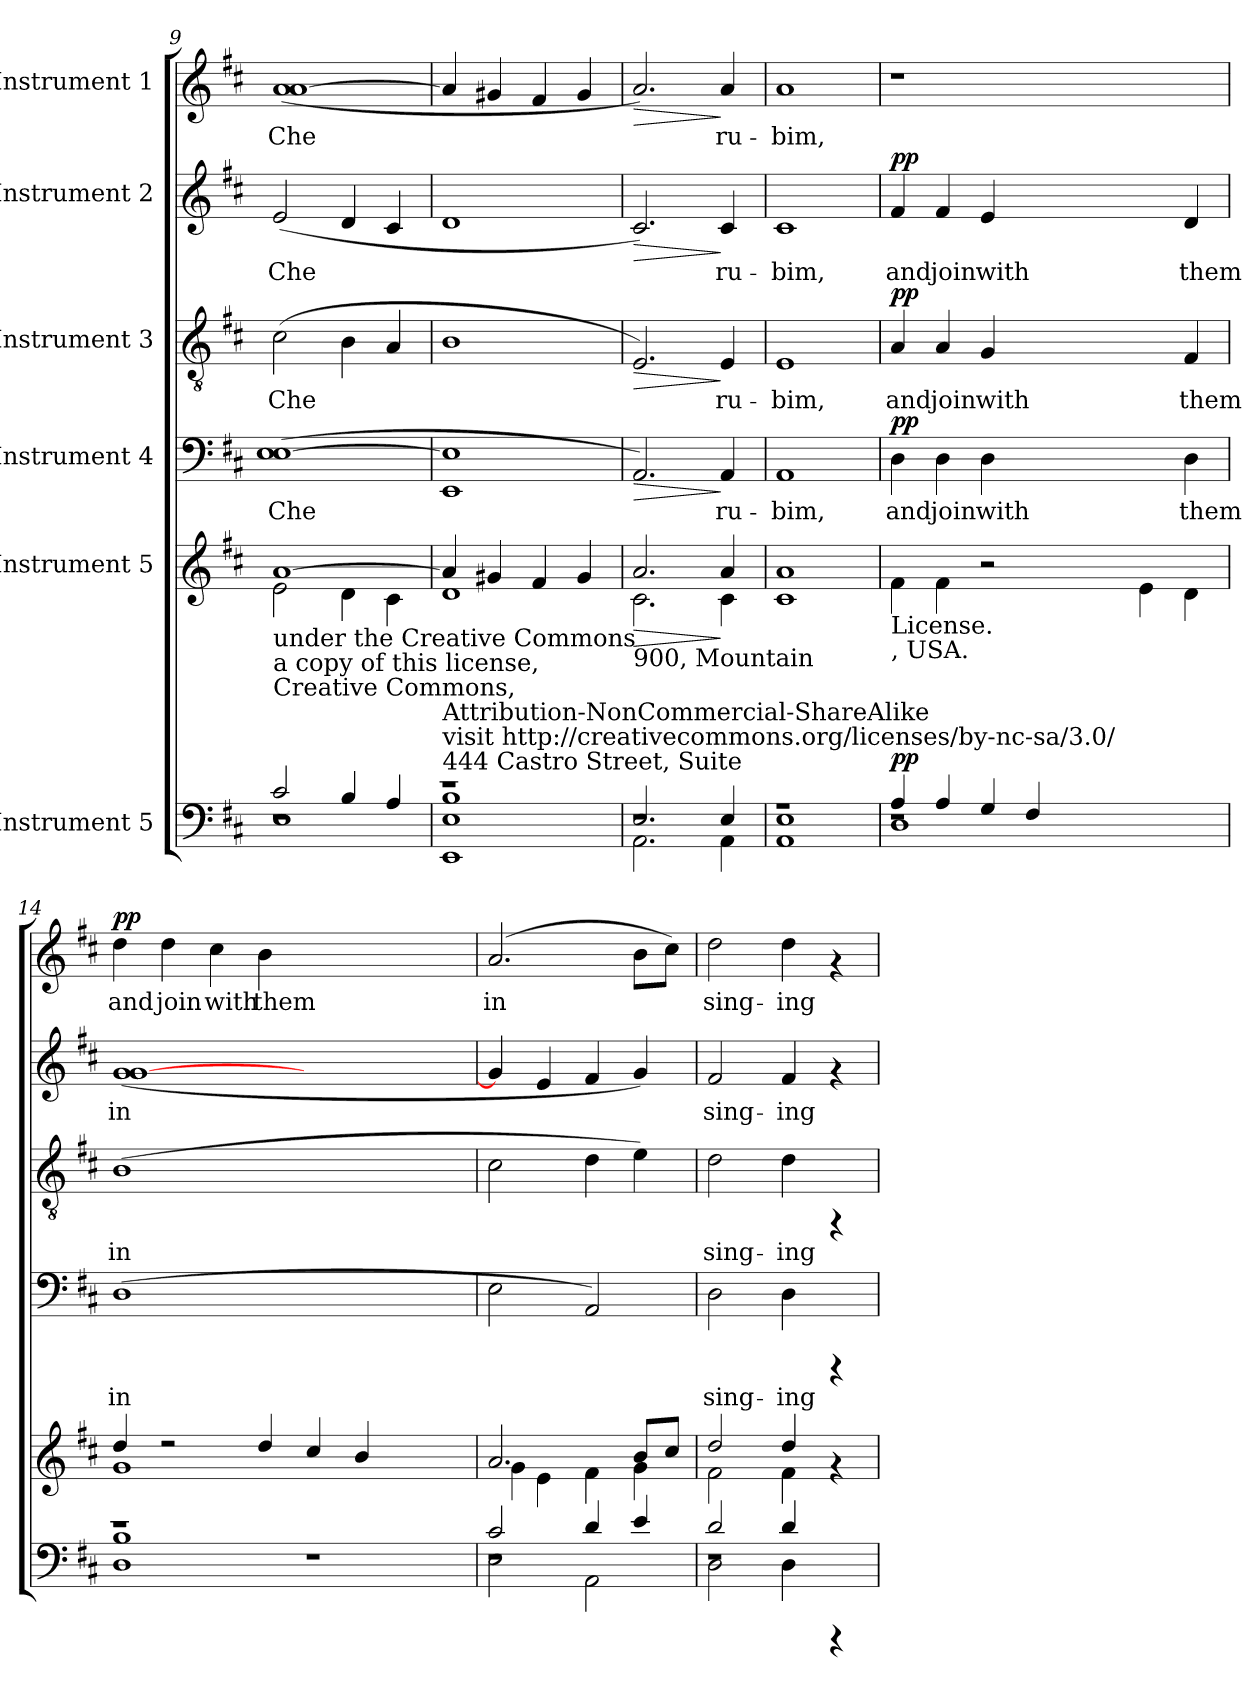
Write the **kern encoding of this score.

**kern	**dynam	**kern	**dynam	**kern	**text	**dynam	**kern	**text	**dynam	**kern	**text	**dynam	**kern	**text	**dynam
*part6	*part6	*part5	*part5	*part4	*part4	*part4	*part3	*part3	*part3	*part2	*part2	*part2	*part1	*part1	*part1
*staff6	*staff6	*staff5	*staff5	*staff4	*staff4	*staff4	*staff3	*staff3	*staff3	*staff2	*staff2	*staff2	*staff1	*staff1	*staff1
*I"Instrument 5	*	*I"Instrument 5	*	*I"Instrument 4	*	*	*I"Instrument 3	*	*	*I"Instrument 2	*	*	*I"Instrument 1	*	*
*clefF4	*	*clefG2	*	*clefF4	*	*	*clefGv2	*	*	*clefG2	*	*	*clefG2	*	*
*k[f#c#]	*	*k[f#c#]	*	*k[f#c#]	*	*	*k[f#c#]	*	*	*k[f#c#]	*	*	*k[f#c#]	*	*
*D:	*	*D:	*	*D:	*	*	*D:	*	*	*D:	*	*	*D:	*	*
=9	=9	=9	=9	=9	=9	=9	=9	=9	=9	=9	=9	=9	=9	=9	=9
*^	*	*^	*	*	*	*	*	*	*	*	*	*	*	*	*
*	*^	*	*	*	*	*	*	*	*	*	*	*	*	*	*	*	*
!	!	!	!	!LO:TX:b:t=under the Creative Commons	!	!	!	!	!	!	!	!	!	!	!	!	!	!
!	!	!	!	!LO:TX:b:t=a copy of this license,	!	!	!	!	!	!	!	!	!	!	!	!	!	!
!	!	!	!	!LO:TX:b:t=Creative Commons,	!	!	!	!	!	!	!	!	!	!	!	!	!	!
!	!	!	!	!	!	!	!	!LO:LY:b	!	!	!LO:LY:b	!	!	!LO:LY:b	!	!	!LO:LY:b	!
1r	2c#/	1E	.	[>1a	2e\	.	(>1E [>1E	Che-	.	(>2c#\	Che-	.	(>2e/	Che-	.	(<1a [<1a	Che-	.
!	!	!	!	!	!	!	!	!	!	!	!LO:LY:b	!	!	!LO:LY:b	!	!	!	!
.	4B/	.	.	.	4d\	.	.	.	.	4B\	--	.	4d/	--	.	.	.	.
!	!	!	!	!	!	!	!	!	!	!	!LO:LY:b	!	!	!LO:LY:b	!	!	!	!
.	4A/	.	.	.	4c#\	.	.	.	.	4A/	--	.	4c#/	--	.	.	.	.
*	*v	*v	*	*	*	*	*	*	*	*	*	*	*	*	*	*	*	*
=10	=10	=10	=10	=10	=10	=10	=10	=10	=10	=10	=10	=10	=10	=10	=10	=10	=10
!	!	!	!LO:TX:b:t=Attribution-NonCommercial-ShareAlike	!	!	!	!	!	!	!	!	!	!	!	!	!	!
!	!	!	!LO:TX:b:t=visit http&colon;//creativecommons.org/licenses/by-nc-sa/3.0/	!	!	!	!	!	!	!	!	!	!	!	!	!	!
!	!	!	!LO:TX:b:t=444 Castro Street, Suite	!	!	!	!	!	!	!	!	!	!	!	!	!	!
!	!	!	!	!	!	!	!LO:LY:b	!	!	!LO:LY:b	!	!	!LO:LY:b	!	!	!LO:LY:b	!
1r	1B 1E 1EE	.	4a/]	1d	.	1E] 1EE	--	.	1B	--	.	1d	--	.	4a/]	--	.
!	!	!	!	!	!	!	!	!	!	!	!	!	!	!	!	!LO:LY:b	!
.	.	.	4g#X/	.	.	.	.	.	.	.	.	.	.	.	4g#X/	--	.
!	!	!	!	!	!	!	!	!	!	!	!	!	!	!	!	!LO:LY:b	!
.	.	.	4f#/	.	.	.	.	.	.	.	.	.	.	.	4f#/	--	.
!	!	!	!	!	!	!	!	!	!	!	!	!	!	!	!	!LO:LY:b	!
.	.	.	4g#/	.	.	.	.	.	.	.	.	.	.	.	4g#/	--	.
=11	=11	=11	=11	=11	=11	=11	=11	=11	=11	=11	=11	=11	=11	=11	=11	=11	=11
*	*^	*	*	*	*	*	*	*	*	*	*	*	*	*	*	*	*
!	!	!	!	!LO:TX:b:t=900, Mountain	!	!	!	!	!	!	!	!	!	!	!	!	!	!
!	!	!	!	!	!	!LO:HP:b	!	!LO:LY:b	!LO:HP:b	!	!LO:LY:b	!LO:HP:b	!	!LO:LY:b	!LO:HP:b	!	!LO:LY:b	!LO:HP:b
1r	2.E/	2.AA\	.	2.a/	2.c#\	>	2.AA/)	--	>	2.E/)	--	>	2.c#/)	--	>	2.a/)	--	>
!	!	!	!	!	!	!	!	!LO:LY:b	!	!	!LO:LY:b	!	!	!LO:LY:b	!	!	!LO:LY:b	!
.	4E/	4AA\	.	4a/	4c#\	]	4AA/	-ru-	]	4E/	-ru-	]	4c#/	-ru-	]	4a/	-ru-	]
=12	=12	=12	=12	=12	=12	=12	=12	=12	=12	=12	=12	=12	=12	=12	=12	=12	=12	=12
!	!	!	!	!LO:TX:b:t=3.0 Unported	!	!	!	!	!	!	!	!	!	!	!	!	!	!
!	!	!	!	!LO:TX:b:t=View, California, 94041	!	!	!	!	!	!	!	!	!	!	!	!	!	!
!	!	!	!	!	!	!	!	!LO:LY:b	!	!	!LO:LY:b	!	!	!LO:LY:b	!	!	!LO:LY:b	!
*	*v	*v	*	*	*	*	*	*	*	*	*	*	*	*	*	*	*	*
*	*	*	*v	*v	*	*	*	*	*	*	*	*	*	*	*	*	*
1r	1E 1AA	.	1c# 1a	.	1AA	-bim,	.	1E	-bim,	.	1c#	-bim,	.	1a	-bim,	.
!!LO:PB:g=z
=13!	=13!	=13!	=13!	=13!	=13!	=13!	=13!	=13!	=13!	=13!	=13!	=13!	=13!	=13!	=13!	=13!
*	*^	*	*	*	*	*	*	*	*	*	*	*	*	*	*	*
!	!	!	!	!LO:TX:b:t=License.	!	!	!	!	!	!	!	!	!	!	!	!	!
!	!	!	!	!LO:TX:b:t=, USA.	!	!	!	!	!	!	!	!	!	!	!	!	!
!	!	!	!LO:DY:a	!	!	!	!LO:LY:b	!LO:DY:a	!	!LO:LY:b	!LO:DY:a	!	!LO:LY:b	!LO:DY:a	!	!	!
1r	4A/	1D	pp	4f#\	.	4D\	and	pp	4A/	and	pp	4f#/	and	pp	1r	.	.
!	!	!	!	!	!	!	!LO:LY:b	!	!	!LO:LY:b	!	!	!LO:LY:b	!	!	!	!
.	4A/	.	.	4f#\	.	4D\	join	.	4A/	join	.	4f#/	join	.	.	.	.
!	!	!	!	!	!	!	!LO:LY:b	!	!	!LO:LY:b	!	!	!LO:LY:b	!	!	!	!
.	4G/	.	.	2r	.	4D\	with	.	4G/	with	.	4e/	with	.	.	.	.
.	4F#/	.	.	.	.	1ryy	.	.	1ryy	.	.	1ryy	.	.	.	.	.
1ryy	1ryy	1ryy	.	2ryy	.	.	.	.	.	.	.	.	.	.	1ryy	.	.
.	.	.	.	4e\	.	.	.	.	.	.	.	.	.	.	.	.	.
!	!	!	!	!	!	!	!LO:LY:b	!	!	!LO:LY:b	!	!	!LO:LY:b	!	!	!	!
.	.	.	.	4d\	.	4D\	them	.	4F#/	them	.	4d/	them	.	.	.	.
*	*v	*v	*	*	*	*	*	*	*	*	*	*	*	*	*	*	*
=14	=14	=14	=14	=14	=14	=14	=14	=14	=14	=14	=14	=14	=14	=14	=14	=14
*	*	*	*^	*	*	*	*	*	*	*	*	*	*	*	*	*
!	!	!	!	!	!	!	!LO:LY:b	!	!	!LO:LY:b	!	!	!LO:LY:b	!	!	!LO:LY:b	!LO:DY:a
1r	1D 1B	.	4dd/	1g	.	(>1D	in	.	(>1B	in	.	(<1g [<1g	in	.	4dd\	and	pp
!	!	!	!	!	!	!	!	!	!	!	!	!	!	!	!	!LO:LY:b	!
.	.	.	2r	.	.	.	.	.	.	.	.	.	.	.	4dd\	join	.
!	!	!	!	!	!	!	!	!	!	!	!	!	!	!	!	!LO:LY:b	!
.	.	.	.	.	.	.	.	.	.	.	.	.	.	.	4cc#\	with	.
!	!	!	!	!	!	!	!	!	!	!	!	!	!	!	!	!LO:LY:b	!
.	.	.	4dd/	.	.	.	.	.	.	.	.	.	.	.	4b\	them	.
1r	1ryy	.	4cc#/	2ryy	.	1ryy	.	.	1ryy	.	.	1ryy	.	.	1ryy	.	.
.	.	.	4b/	.	.	.	.	.	.	.	.	.	.	.	.	.	.
.	.	.	2ryy	2ryy	.	.	.	.	.	.	.	.	.	.	.	.	.
=15	=15	=15	=15	=15	=15	=15	=15	=15	=15	=15	=15	=15	=15	=15	=15	=15	=15
*	*^	*	*	*	*	*	*	*	*	*	*	*	*	*	*	*	*
!	!	!	!	!	!	!	!	!LO:LY:b	!	!	!LO:LY:b	!	!	!LO:LY:b	!	!	!LO:LY:b	!
1r	2c#/	2E\	.	2.a/	4g\	.	2E\	.	.	2c#\	.	.	4g/]	.	.	(<2.a/	in	.
!	!	!	!	!	!	!	!	!	!	!	!	!	!	!LO:LY:b	!	!	!	!
.	.	.	.	.	4e\	.	.	.	.	.	.	.	4e/	.	.	.	.	.
!	!	!	!	!	!	!	!	!LO:LY:b	!	!	!LO:LY:b	!	!	!LO:LY:b	!	!	!	!
.	4d/	2AA\	.	.	4f#\	.	2AA/)	.	.	4d\	.	.	4f#/	.	.	.	.	.
!	!	!	!	!	!	!	!	!	!	!	!LO:LY:b	!	!	!LO:LY:b	!	!	!LO:LY:b	!
.	4e/	.	.	8b/L	4g\	.	.	.	.	4e\)	.	.	4g/)	.	.	8b\L	.	.
!	!	!	!	!	!	!	!	!	!	!	!	!	!	!	!	!	!LO:LY:b	!
.	.	.	.	8cc#/J	.	.	.	.	.	.	.	.	.	.	.	8cc#\J)	.	.
=16	=16	=16	=16	=16	=16	=16	=16	=16	=16	=16	=16	=16	=16	=16	=16	=16	=16	=16
!	!	!	!	!	!	!	!	!LO:LY:b	!	!	!LO:LY:b	!	!	!LO:LY:b	!	!	!LO:LY:b	!
1r	2d/	2D\	.	2dd/	2f#\	.	2D\	sing-	.	2d\	sing-	.	2f#/	sing-	.	2dd\	sing-	.
!	!	!	!	!	!	!	!	!LO:LY:b	!	!	!LO:LY:b	!	!	!LO:LY:b	!	!	!LO:LY:b	!
.	4d/	4D\	.	4dd/	4f#\	.	4D\	-ing	.	4d\	-ing	.	4f#/	-ing	.	4dd\	-ing	.
.	4rCCC	4ryy	.	4rf	4ryy	.	4rCCC	.	.	4rFF	.	.	4rf	.	.	4rf	.	.
*v	*v	*v	*	*	*	*	*	*	*	*	*	*	*	*	*	*	*	*
*	*	*v	*v	*	*	*	*	*	*	*	*	*	*	*	*	*
=	=	=	=	=	=	=	=	=	=	=	=	=	=	=	=
*-	*-	*-	*-	*-	*-	*-	*-	*-	*-	*-	*-	*-	*-	*-	*-
